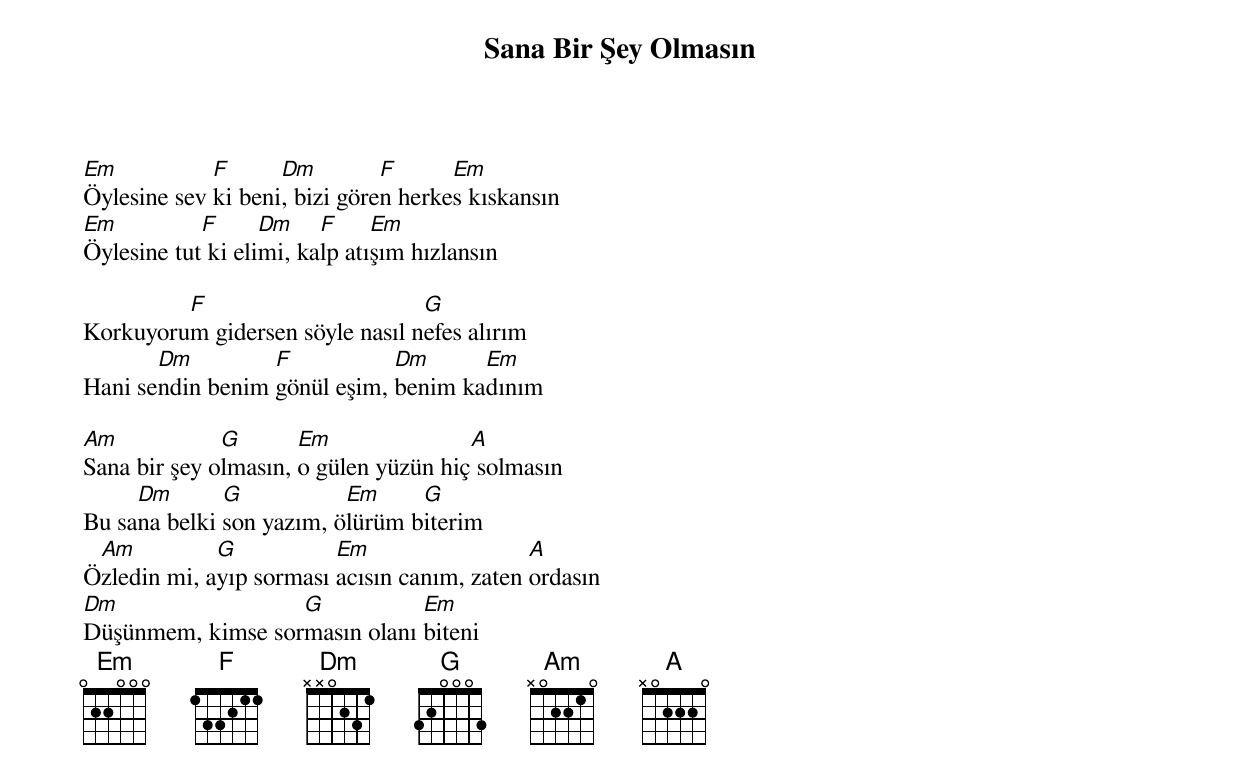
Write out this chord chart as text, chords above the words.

{title: Sana Bir Şey Olmasın}
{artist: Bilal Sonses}

Em           F      Dm         F      Em
Öylesine sev ki beni, bizi gören herkes kıskansın
Em          F      Dm    F     Em
Öylesine tut ki elimi, kalp atışım hızlansın

         F                       G
Korkuyorum gidersen söyle nasıl nefes alırım
       Dm         F           Dm      Em
Hani sendin benim gönül eşim, benim kadınım

Am            G       Em               A
Sana bir şey olmasın, o gülen yüzün hiç solmasın
     Dm       G           Em     G
Bu sana belki son yazım, ölürüm biterim
 Am          G           Em                  A
Özledin mi, ayıp sorması acısın canım, zaten ordasın
Dm                 G           Em
Düşünmem, kimse sormasın olanı biteni
